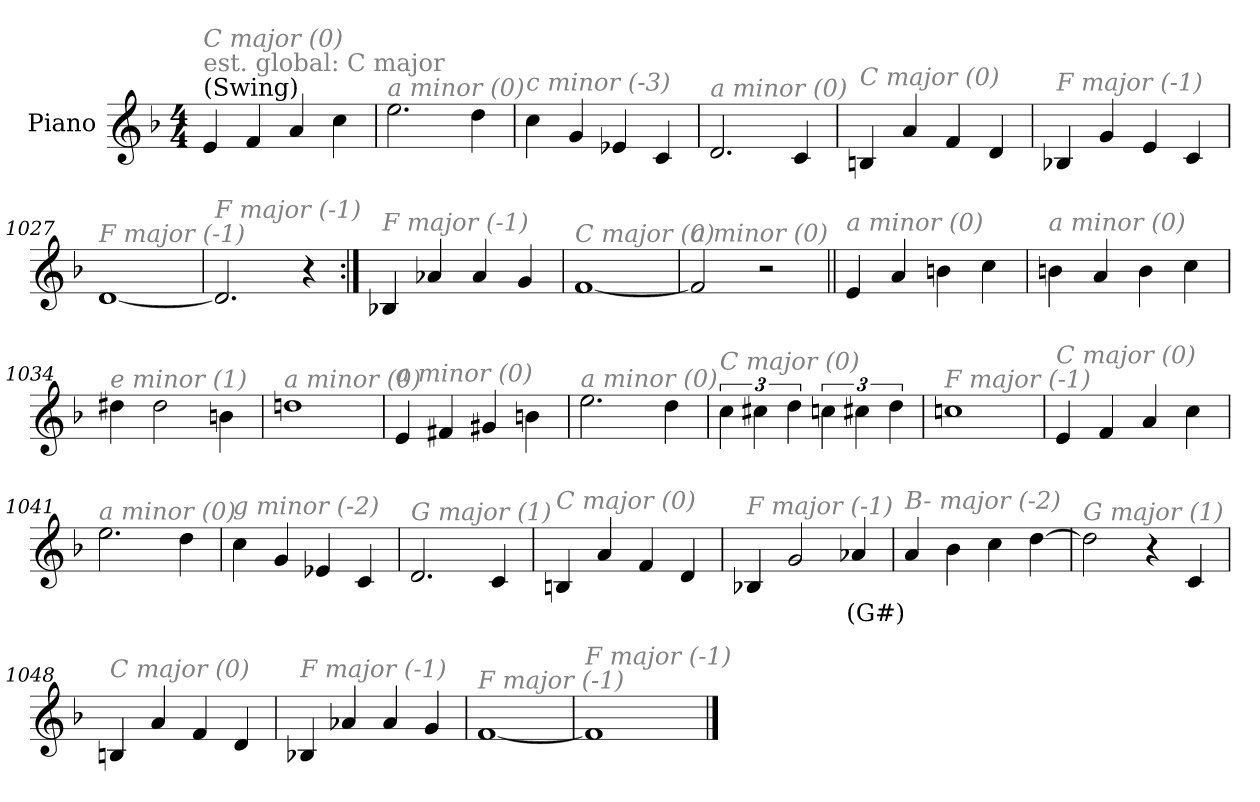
**kern	**text
*part1	*part1
*staff1	*staff1
*I"Piano	*
*I'Pno.	*
*clefG2	*
*k[b-]	*
*M4/4	*
*MM100	*
=1	=1
!LO:TX:a:t=(Swing)	!
!LO:TX:a:color=#808080:t=est. global&colon; C major	!
!LO:TX:i:color=#808080:t=C major (0)	!
4e/	.
4f/	.
4a/	.
4cc\	.
=1022	=1022
!LO:TX:i:color=#808080:t=a minor (0)	!
2.ee\	.
4dd\	.
=1023	=1023
!LO:TX:i:color=#808080:t=c minor (-3)	!
4cc\	.
4g/	.
4e-X/	.
4c/	.
=1024	=1024
!LO:TX:i:color=#808080:t=a minor (0)	!
2.d/	.
4c/	.
!!LO:LB:g=z
=1025	=1025
!LO:TX:i:color=#808080:t=C major (0)	!
4Bn/	.
4a/	.
4f/	.
4d/	.
=1026	=1026
!LO:TX:i:color=#808080:t=F major (-1)	!
4B-X/	.
4g/	.
4e/	.
4c/	.
=1027	=1027
!LO:TX:i:color=#808080:t=F major (-1)	!
[1d	.
=1028	=1028
!LO:TX:i:color=#808080:t=F major (-1)	!
2.d/]	.
4r	.
=1029:|!	=1029:|!
!LO:TX:i:color=#808080:t=F major (-1)	!
4B-X/	.
4a-X/	.
4a-/	.
4g/	.
=1030	=1030
!LO:TX:i:color=#808080:t=C major (0)	!
[1f	.
=1031	=1031
!LO:TX:i:color=#808080:t=a minor (0)	!
2f/]	.
2r	.
!!LO:LB:g=z
=1032||	=1032||
!LO:TX:i:color=#808080:t=a minor (0)	!
4e/	.
4a/	.
4bn\	.
4cc\	.
=1033	=1033
!LO:TX:i:color=#808080:t=a minor (0)	!
4bn\	.
4a/	.
4b\	.
4cc\	.
=1034	=1034
!LO:TX:i:color=#808080:t=e minor (1)	!
4dd#X\	.
2dd#\	.
4bn\	.
=1035	=1035
!LO:TX:i:color=#808080:t=a minor (0)	!
1ddn	.
!!LO:LB:g=z
=1036	=1036
!LO:TX:i:color=#808080:t=a minor (0)	!
4e/	.
4f#X/	.
4g#X/	.
4bn\	.
=1037	=1037
!LO:TX:i:color=#808080:t=a minor (0)	!
2.ee\	.
4dd\	.
=1038	=1038
!LO:TX:i:color=#808080:t=C major (0)	!
6cc\	.
6cc#X\	.
6dd\	.
6ccn\	.
6cc#X\	.
6dd\	.
=1039	=1039
!LO:TX:i:color=#808080:t=F major (-1)	!
1ccn	.
!!LO:LB:g=z
=1040	=1040
!LO:TX:i:color=#808080:t=C major (0)	!
4e/	.
4f/	.
4a/	.
4cc\	.
=1041	=1041
!LO:TX:i:color=#808080:t=a minor (0)	!
2.ee\	.
4dd\	.
=1042	=1042
!LO:TX:i:color=#808080:t=g minor (-2)	!
4cc\	.
4g/	.
4e-X/	.
4c/	.
=1043	=1043
!LO:TX:i:color=#808080:t=G major (1)	!
2.d/	.
4c/	.
!!LO:LB:g=z
=1044	=1044
!LO:TX:i:color=#808080:t=C major (0)	!
4Bn/	.
4a/	.
4f/	.
4d/	.
=1045	=1045
!LO:TX:i:color=#808080:t=F major (-1)	!
4B-X/	.
2g/	.
4a-Xi/	(G#)
=1046	=1046
!LO:TX:i:color=#808080:t=B- major (-2)	!
4a/	.
4b-\	.
4cc\	.
[4dd\	.
=1047	=1047
!LO:TX:i:color=#808080:t=G major (1)	!
2dd\]	.
4r	.
4c/	.
!!LO:LB:g=z
=1048	=1048
!LO:TX:i:color=#808080:t=C major (0)	!
4Bn/	.
4a/	.
4f/	.
4d/	.
=1049	=1049
!LO:TX:i:color=#808080:t=F major (-1)	!
4B-X/	.
4a-X/	.
4a-/	.
4g/	.
=1050	=1050
!LO:TX:i:color=#808080:t=F major (-1)	!
[1f	.
=1051	=1051
!LO:TX:i:color=#808080:t=F major (-1)	!
1f]	.
==	==
*-	*-
